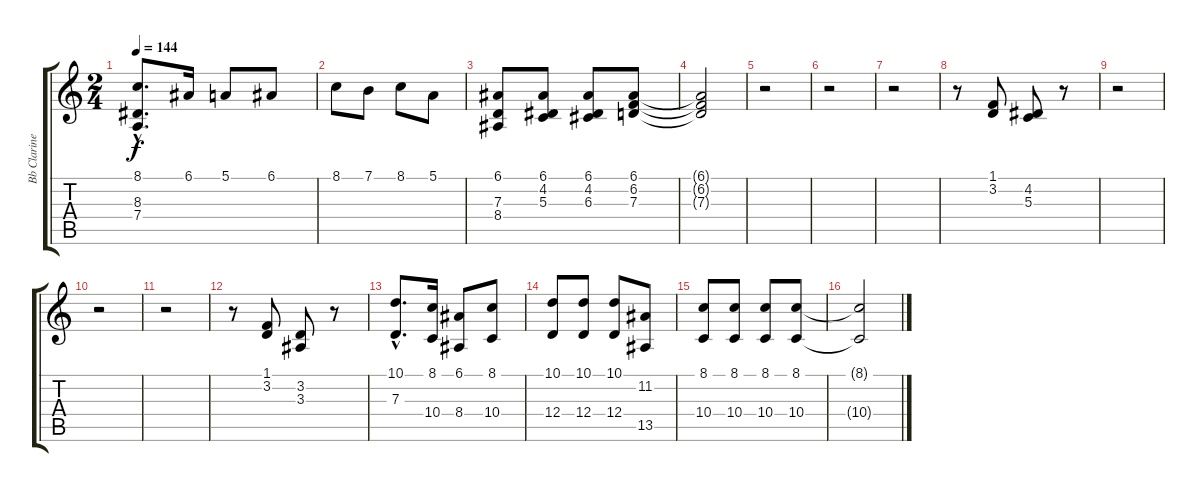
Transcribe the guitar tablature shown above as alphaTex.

\track ("Bb Clarinet         " "Bb Clarine") {instrument clarinet}
\staff {score tabs}
\tuning (E4 B3 G3 D3 A2 E2) {hide}
\ts (2 4)
\tempo 144
\clef g2
\ks c
(8.1{hac} 8.3 7.4).8{d dy f} 6.1.16 5.1.8 6.1.8 |
8.1.8 7.1.8 8.1.8 5.1.8 |
(6.1 7.3 8.4).8 (6.1 4.2 5.3).8 (6.1 4.2 6.3).8 (6.1 6.2 7.3).8 |
(6.1{t} 6.2{t} 7.3{t}).2 |
r.2 |
r.2 |
r.2 |
r.8 (1.1 3.2).8 (4.2 5.3).8 r.8 |
r.2 |
r.2 |
r.2 |
r.8 (1.1 3.2).8 (3.2 3.3).8 r.8 |
(10.1{hac} 7.3{hac}).8{d} (8.1 10.4).16 (6.1 8.4).8 (8.1 10.4).8 |
(10.1 12.4).8 (10.1 12.4).8 (10.1 12.4).8 (11.2 13.5).8 |
(8.1 10.4).8 (8.1 10.4).8 (8.1 10.4).8 (8.1 10.4).8 |
(8.1{t} 10.4{t}).2
